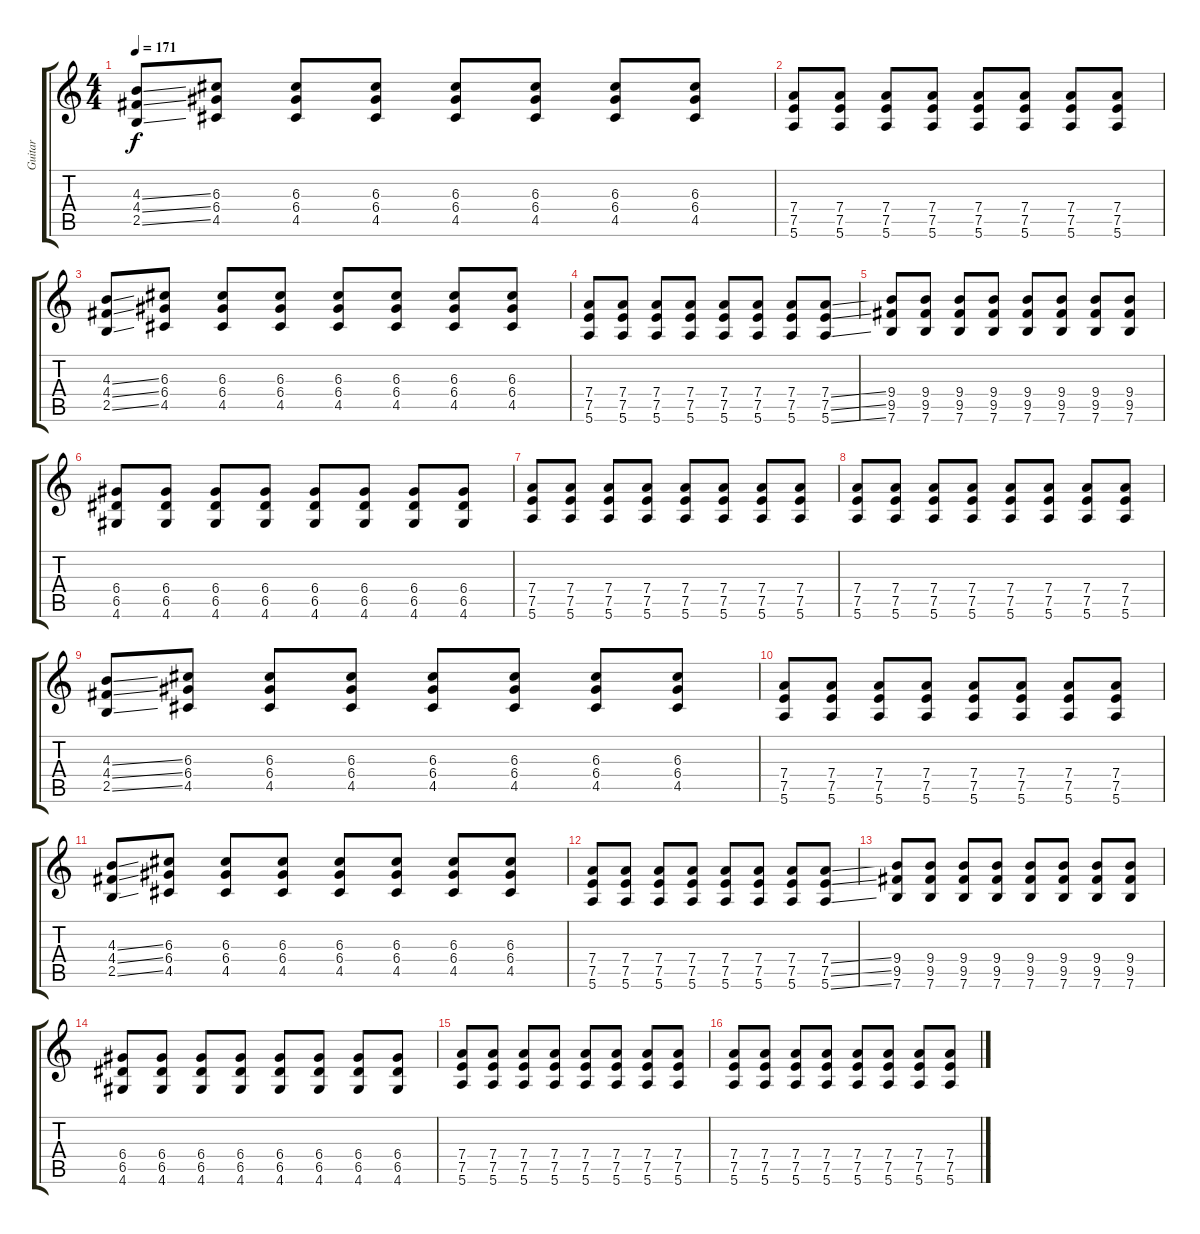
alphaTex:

\track ("Guitar" "Guitar") {instrument distortionguitar}
\staff {score tabs}
\tuning (E4 B3 G3 D3 A2 E2) {hide}
\ts (4 4)
\tempo 171
\clef g2
\ks c
(4.3{ss} 4.4{ss} 2.5{ss}).8{dy f instrument distortionguitar} (6.3 6.4 4.5).8 (6.3 6.4 4.5).8 (6.3 6.4 4.5).8 (6.3 6.4 4.5).8 (6.3 6.4 4.5).8 (6.3 6.4 4.5).8 (6.3 6.4 4.5).8 |
(7.4 7.5 5.6).8 (7.4 7.5 5.6).8 (7.4 7.5 5.6).8 (7.4 7.5 5.6).8 (7.4 7.5 5.6).8 (7.4 7.5 5.6).8 (7.4 7.5 5.6).8 (7.4 7.5 5.6).8 |
(4.3{ss} 4.4{ss} 2.5{ss}).8 (6.3 6.4 4.5).8 (6.3 6.4 4.5).8 (6.3 6.4 4.5).8 (6.3 6.4 4.5).8 (6.3 6.4 4.5).8 (6.3 6.4 4.5).8 (6.3 6.4 4.5).8 |
(7.4 7.5 5.6).8 (7.4 7.5 5.6).8 (7.4 7.5 5.6).8 (7.4 7.5 5.6).8 (7.4 7.5 5.6).8 (7.4 7.5 5.6).8 (7.4 7.5 5.6).8 (7.4{ss} 7.5{ss} 5.6{ss}).8 |
(9.4 9.5 7.6).8 (9.4 9.5 7.6).8 (9.4 9.5 7.6).8 (9.4 9.5 7.6).8 (9.4 9.5 7.6).8 (9.4 9.5 7.6).8 (9.4 9.5 7.6).8 (9.4 9.5 7.6).8 |
(6.4 6.5 4.6).8 (6.4 6.5 4.6).8 (6.4 6.5 4.6).8 (6.4 6.5 4.6).8 (6.4 6.5 4.6).8 (6.4 6.5 4.6).8 (6.4 6.5 4.6).8 (6.4 6.5 4.6).8 |
(7.4 7.5 5.6).8 (7.4 7.5 5.6).8 (7.4 7.5 5.6).8 (7.4 7.5 5.6).8 (7.4 7.5 5.6).8 (7.4 7.5 5.6).8 (7.4 7.5 5.6).8 (7.4 7.5 5.6).8 |
(7.4 7.5 5.6).8 (7.4 7.5 5.6).8 (7.4 7.5 5.6).8 (7.4 7.5 5.6).8 (7.4 7.5 5.6).8 (7.4 7.5 5.6).8 (7.4 7.5 5.6).8 (7.4 7.5 5.6).8 |
(4.3{ss} 4.4{ss} 2.5{ss}).8 (6.3 6.4 4.5).8 (6.3 6.4 4.5).8 (6.3 6.4 4.5).8 (6.3 6.4 4.5).8 (6.3 6.4 4.5).8 (6.3 6.4 4.5).8 (6.3 6.4 4.5).8 |
(7.4 7.5 5.6).8 (7.4 7.5 5.6).8 (7.4 7.5 5.6).8 (7.4 7.5 5.6).8 (7.4 7.5 5.6).8 (7.4 7.5 5.6).8 (7.4 7.5 5.6).8 (7.4 7.5 5.6).8 |
(4.3{ss} 4.4{ss} 2.5{ss}).8 (6.3 6.4 4.5).8 (6.3 6.4 4.5).8 (6.3 6.4 4.5).8 (6.3 6.4 4.5).8 (6.3 6.4 4.5).8 (6.3 6.4 4.5).8 (6.3 6.4 4.5).8 |
(7.4 7.5 5.6).8 (7.4 7.5 5.6).8 (7.4 7.5 5.6).8 (7.4 7.5 5.6).8 (7.4 7.5 5.6).8 (7.4 7.5 5.6).8 (7.4 7.5 5.6).8 (7.4{ss} 7.5{ss} 5.6{ss}).8 |
(9.4 9.5 7.6).8 (9.4 9.5 7.6).8 (9.4 9.5 7.6).8 (9.4 9.5 7.6).8 (9.4 9.5 7.6).8 (9.4 9.5 7.6).8 (9.4 9.5 7.6).8 (9.4 9.5 7.6).8 |
(6.4 6.5 4.6).8 (6.4 6.5 4.6).8 (6.4 6.5 4.6).8 (6.4 6.5 4.6).8 (6.4 6.5 4.6).8 (6.4 6.5 4.6).8 (6.4 6.5 4.6).8 (6.4 6.5 4.6).8 |
(7.4 7.5 5.6).8 (7.4 7.5 5.6).8 (7.4 7.5 5.6).8 (7.4 7.5 5.6).8 (7.4 7.5 5.6).8 (7.4 7.5 5.6).8 (7.4 7.5 5.6).8 (7.4 7.5 5.6).8 |
(7.4 7.5 5.6).8 (7.4 7.5 5.6).8 (7.4 7.5 5.6).8 (7.4 7.5 5.6).8 (7.4 7.5 5.6).8 (7.4 7.5 5.6).8 (7.4 7.5 5.6).8 (7.4 7.5 5.6).8
